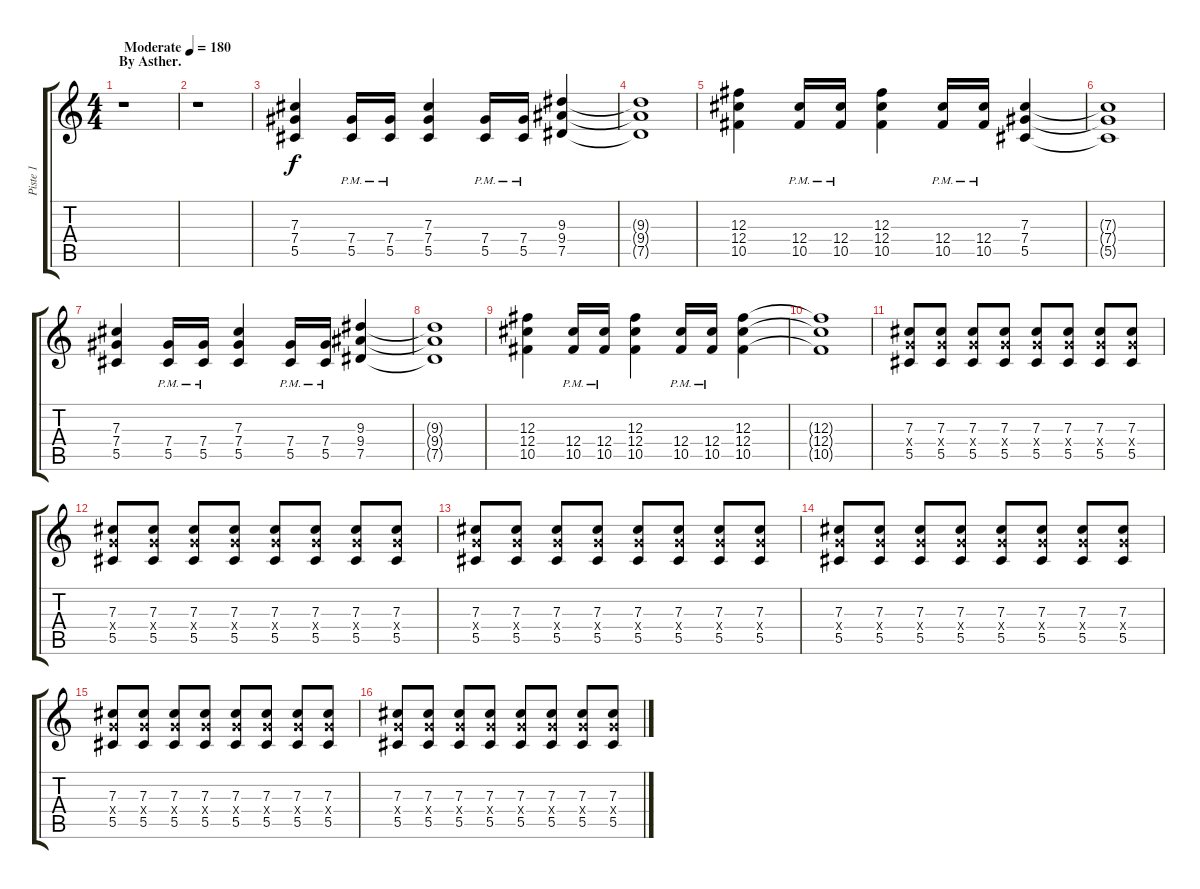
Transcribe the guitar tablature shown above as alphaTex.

\track ("Piste 1" "Piste 1") {instrument overdrivenguitar}
\staff {score tabs}
\tuning (Eb4 Bb3 Gb3 Db3 Ab2 Eb2) {hide}
\ts (4 4)
\section ("" "By Asther. ")
\tempo (180 "Moderate")
\clef g2
\ks c
r.1{dy f instrument overdrivenguitar} |
r.1 |
(7.3 7.4 5.5).4 (7.4{pm} 5.5{pm}).16 (7.4{pm} 5.5{pm}).16 (7.3 7.4 5.5).4 (7.4{pm} 5.5{pm}).16 (7.4{pm} 5.5{pm}).16 (9.3 9.4 7.5).4 |
(9.3{t} 9.4{t} 7.5{t}).1 |
(12.3 12.4 10.5).4 (12.4{pm} 10.5{pm}).16 (12.4{pm} 10.5{pm}).16 (12.3 12.4 10.5).4 (12.4{pm} 10.5{pm}).16 (12.4{pm} 10.5).16 (7.3 7.4 5.5).4 |
(7.3{t} 7.4{t} 5.5{t}).1 |
(7.3 7.4 5.5).4 (7.4{pm} 5.5{pm}).16 (7.4{pm} 5.5{pm}).16 (7.3 7.4 5.5).4 (7.4{pm} 5.5{pm}).16 (7.4{pm} 5.5{pm}).16 (9.3 9.4 7.5).4 |
(9.3{t} 9.4{t} 7.5{t}).1 |
(12.3 12.4 10.5).4 (12.4{pm} 10.5{pm}).16 (12.4{pm} 10.5{pm}).16 (12.3 12.4 10.5).4 (12.4{pm} 10.5{pm}).16 (12.4{pm} 10.5{pm}).16 (12.3 12.4 10.5).4 |
(12.3{t} 12.4{t} 10.5{t}).1 |
(7.3 6.4{x} 5.5).8 (7.3 6.4{x} 5.5).8 (7.3 6.4{x} 5.5).8 (7.3 6.4{x} 5.5).8 (7.3 6.4{x} 5.5).8 (7.3 6.4{x} 5.5).8 (7.3 6.4{x} 5.5).8 (7.3 6.4{x} 5.5).8 |
(7.3 6.4{x} 5.5).8 (7.3 6.4{x} 5.5).8 (7.3 6.4{x} 5.5).8 (7.3 6.4{x} 5.5).8 (7.3 6.4{x} 5.5).8 (7.3 6.4{x} 5.5).8 (7.3 6.4{x} 5.5).8 (7.3 6.4{x} 5.5).8 |
(7.3 6.4{x} 5.5).8 (7.3 6.4{x} 5.5).8 (7.3 6.4{x} 5.5).8 (7.3 6.4{x} 5.5).8 (7.3 6.4{x} 5.5).8 (7.3 6.4{x} 5.5).8 (7.3 6.4{x} 5.5).8 (7.3 6.4{x} 5.5).8 |
(7.3 6.4{x} 5.5).8 (7.3 6.4{x} 5.5).8 (7.3 6.4{x} 5.5).8 (7.3 6.4{x} 5.5).8 (7.3 6.4{x} 5.5).8 (7.3 6.4{x} 5.5).8 (7.3 6.4{x} 5.5).8 (7.3 6.4{x} 5.5).8 |
(7.3 6.4{x} 5.5).8 (7.3 6.4{x} 5.5).8 (7.3 6.4{x} 5.5).8 (7.3 6.4{x} 5.5).8 (7.3 6.4{x} 5.5).8 (7.3 6.4{x} 5.5).8 (7.3 6.4{x} 5.5).8 (7.3 6.4{x} 5.5).8 |
(7.3 6.4{x} 5.5).8 (7.3 6.4{x} 5.5).8 (7.3 6.4{x} 5.5).8 (7.3 6.4{x} 5.5).8 (7.3 6.4{x} 5.5).8 (7.3 6.4{x} 5.5).8 (7.3 6.4{x} 5.5).8 (7.3 6.4{x} 5.5).8
